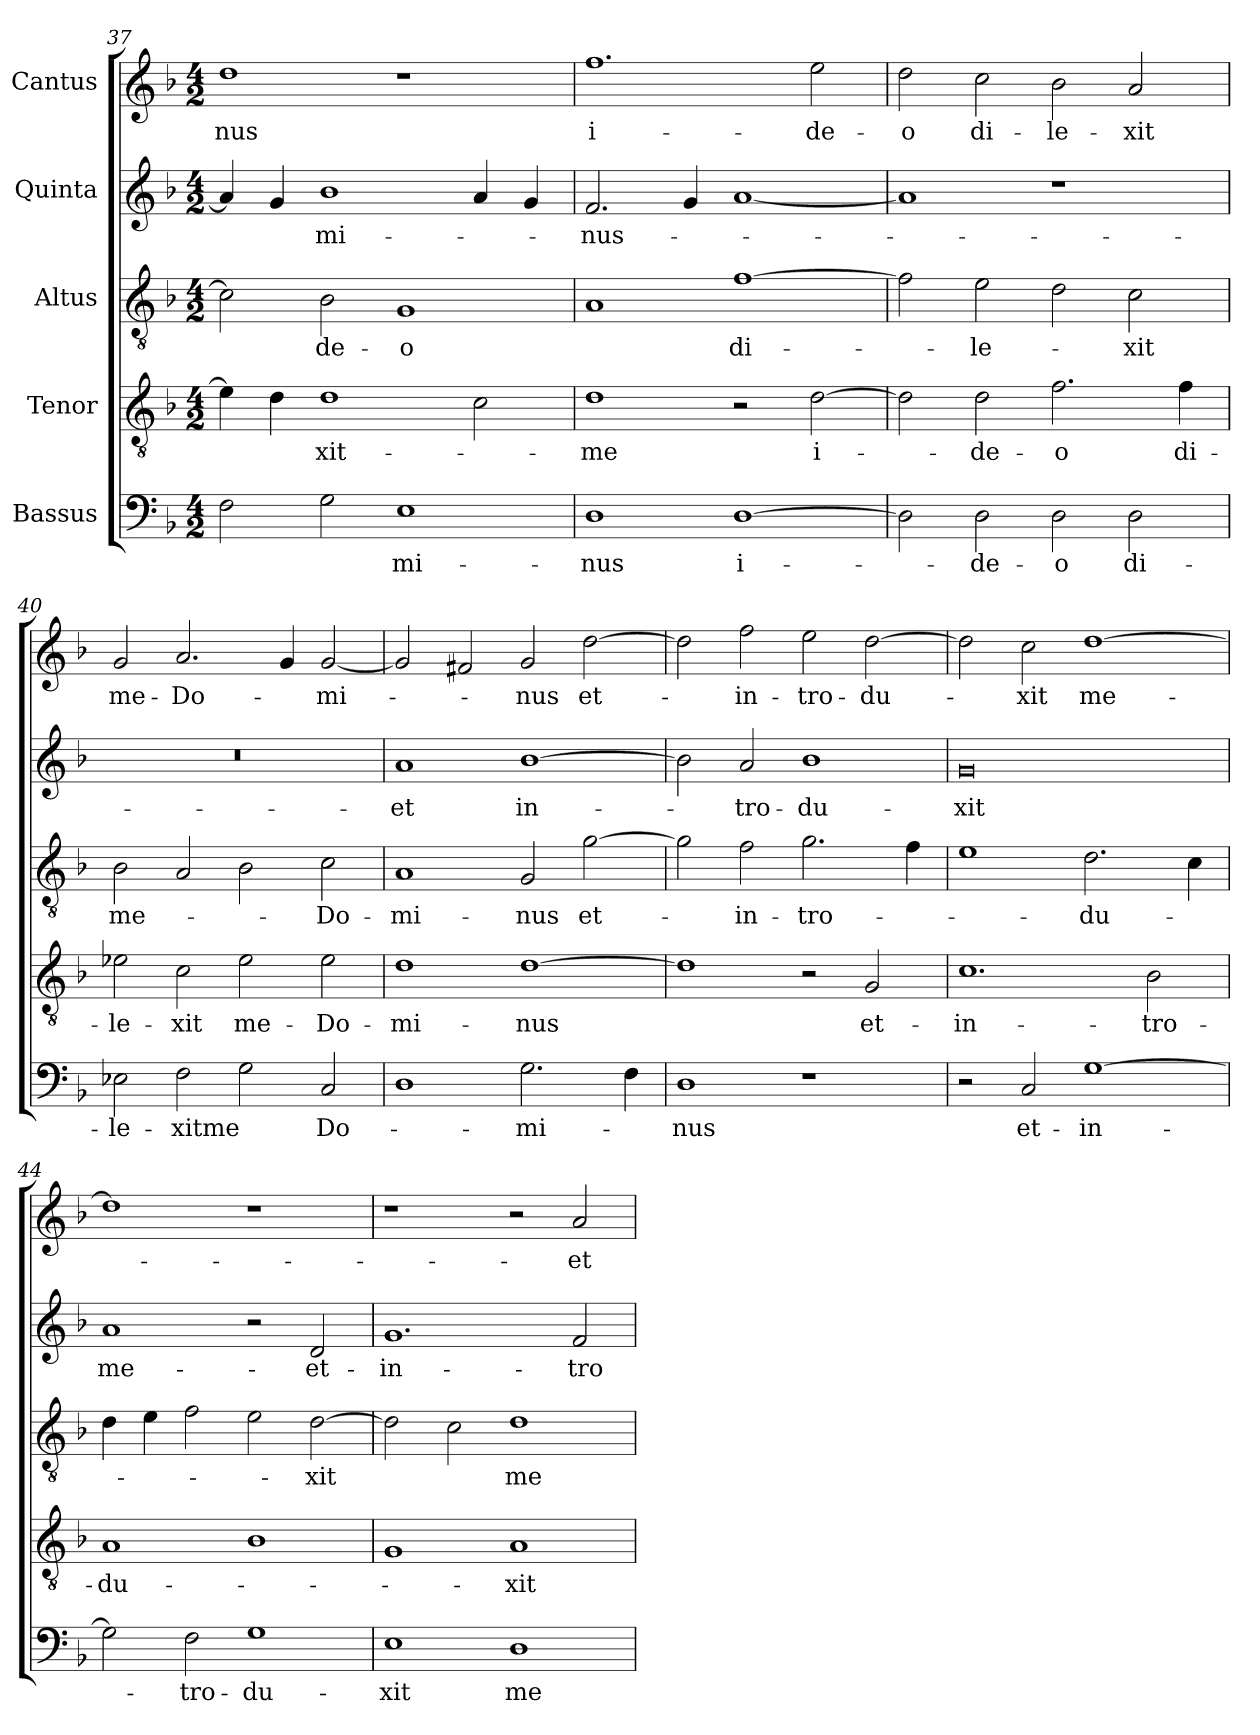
**kern	**text	**kern	**text	**kern	**text	**kern	**text	**kern	**text
*part5	*part5	*part4	*part4	*part3	*part3	*part2	*part2	*part1	*part1
*staff5	*staff5	*staff4	*staff4	*staff3	*staff3	*staff2	*staff2	*staff1	*staff1
*I"Bassus	*	*I"Tenor	*	*I"Altus	*	*I"Quinta	*	*I"Cantus	*
*clefF4	*	*clefGv2	*	*clefGv2	*	*clefG2	*	*clefG2	*
*k[b-]	*	*k[b-]	*	*k[b-]	*	*k[b-]	*	*k[b-]	*
*M4/2	*	*M4/2	*	*M4/2	*	*M4/2	*	*M4/2	*
=37	=37	=37	=37	=37	=37	=37	=37	=37	=37
2F\	.	4e\]	.	2c\]	.	4a/]	.	1dd\	-nus
.	.	4d\	.	.	.	4g/	.	.	.
2G\	.	1d\	-xit-	2B-\	-de-	1b-\	-mi-	.	.
1E\	-mi-	.	.	1G/	-o	.	.	1r	.
.	.	2c\	.	.	.	4a/	.	.	.
.	.	.	.	.	.	4g/	.	.	.
=38	=38	=38	=38	=38	=38	=38	=38	=38	=38
1D\	-nus	1d\	-me	1A/	.	2.f/	-nus-	1.ff\	i-
.	.	.	.	.	.	4g/	.	.	.
[1D\	i-	2r	.	[1f\	di-	[1a/	.	.	.
.	.	[2d\	i-	.	.	.	.	2ee\	-de-
=39	=39	=39	=39	=39	=39	=39	=39	=39	=39
2D\]	.	2d\]	.	2f\]	.	1a/]	.	2dd\	-o
2D\	-de-	2d\	-de-	2e\	-le-	.	.	2cc\	di-
2D\	-o	2.f\	-o	2d\	.	1r	.	2b-\	-le-
2D\	di-	.	.	2c\	-xit	.	.	2a/	-xit
.	.	4f\	di-	.	.	.	.	.	.
=40	=40	=40	=40	=40	=40	=40	=40	=40	=40
2E-X\	-le-	2e-X\	-le-	2B-\	me-	0r	.	2g/	me-
2F\	-xitme	2c\	-xit	2A/	.	.	.	2.a/	Do-
2G\	.	2e-\	me-	2B-\	.	.	.	.	.
.	.	.	.	.	.	.	.	4g/	.
2C/	Do-	2e-\	Do-	2c\	Do-	.	.	[2g/	-mi-
=41	=41	=41	=41	=41	=41	=41	=41	=41	=41
1D\	.	1d\	-mi-	1A/	-mi-	1a/	-et	2g/]	.
.	.	.	.	.	.	.	.	2f#X/	.
2.G\	-mi-	[1d\	-nus	2G/	-nus	[1b-\	in-	2g/	-nus
.	.	.	.	[2g\	et-	.	.	[2dd\	et-
4F\	.	.	.	.	.	.	.	.	.
=42	=42	=42	=42	=42	=42	=42	=42	=42	=42
1D\	-nus	1d\]	.	2g\]	.	2b-\]	.	2dd\]	.
.	.	.	.	2f\	in-	2a/	-tro-	2ff\	in-
1r	.	2r	.	2.g\	-tro-	1b-\	-du-	2ee\	-tro-
.	.	2G/	et-	.	.	.	.	[2dd\	-du-
.	.	.	.	4f\	.	.	.	.	.
=43	=43	=43	=43	=43	=43	=43	=43	=43	=43
2r	.	1.c\	in-	1e\	.	0g/	-xit	2dd\]	.
2C/	et-	.	.	.	.	.	.	2cc\	-xit
[1G\	in-	.	.	2.d\	-du-	.	.	[1dd\	me-
.	.	2B-\	-tro-	.	.	.	.	.	.
.	.	.	.	4c\	.	.	.	.	.
=44	=44	=44	=44	=44	=44	=44	=44	=44	=44
2G\]	.	1A/	-du-	4d\	.	1a/	me-	1dd\]	.
.	.	.	.	4e\	.	.	.	.	.
2F\	-tro-	.	.	2f\	.	.	.	.	.
1G\	-du-	1B-\	.	2e\	.	2r	.	1r	.
.	.	.	.	[2d\	-xit	2d/	et-	.	.
=45	=45	=45	=45	=45	=45	=45	=45	=45	=45
1E\	-xit	1G/	.	2d\]	.	1.g/	in-	1r	.
.	.	.	.	2c\	.	.	.	.	.
1D\	me-	1A/	-xit	1d\	me-	.	.	2r	.
.	.	.	.	.	.	2f/	-tro-	2a/	et-
=	=	=	=	=	=	=	=	=	=
*-	*-	*-	*-	*-	*-	*-	*-	*-	*-
